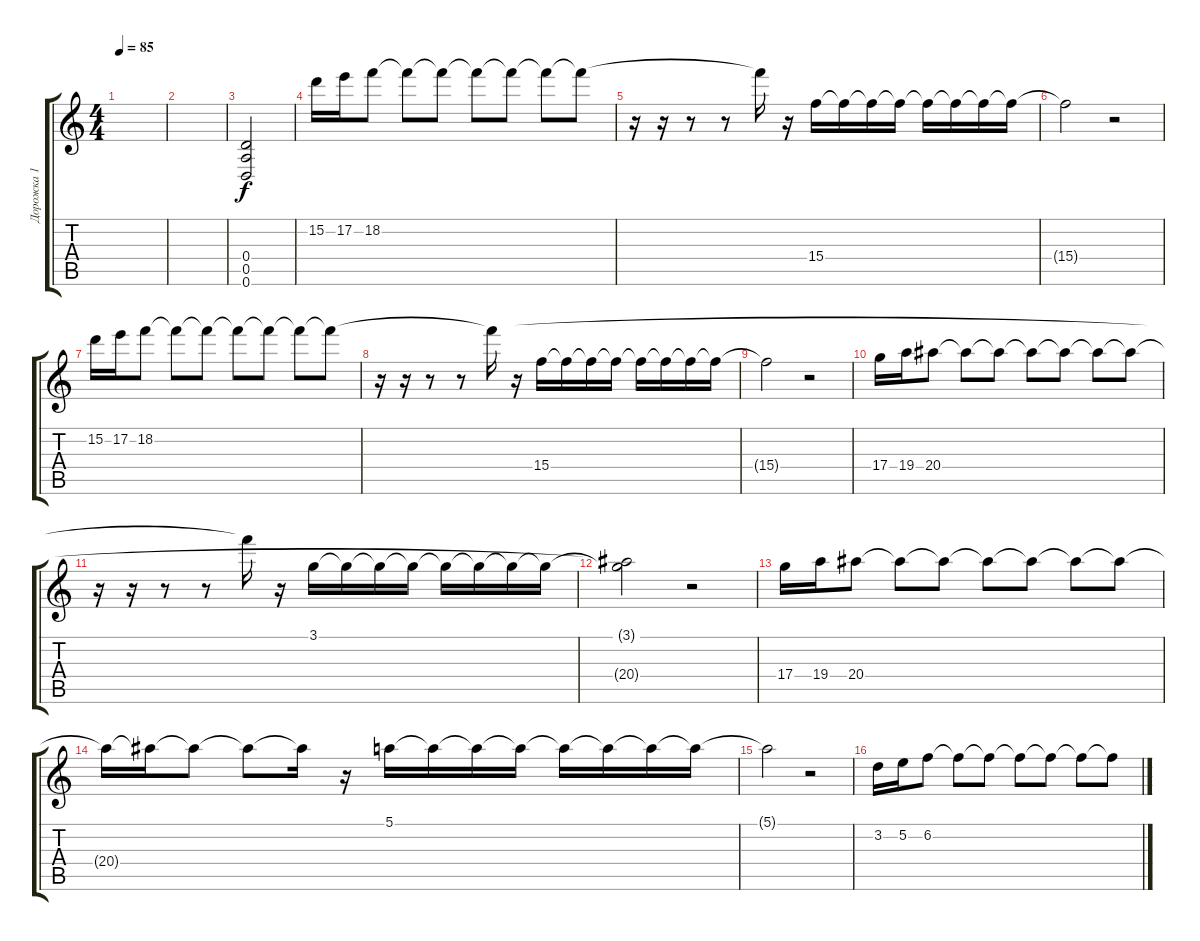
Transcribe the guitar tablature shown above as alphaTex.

\track ("Дорожка 1" "Дорожка 1") {instrument distortionguitar}
\staff {score tabs}
\tuning (E4 B3 G3 D3 A2 D2) {hide}
\ts (4 4)
\tempo 85
\clef g2
\ks c
|
|
(0.4 0.5 0.6).2 |
15.2.16 17.2.16 18.2.8 18.2{t}.8 18.2{t}.8 18.2{t}.8 18.2{t}.8 18.2{t}.8 18.2{t}.8 |
r.16 r.16 r.8 r.8 18.2{t}.16 r.16 15.4.16 15.4{t}.16 15.4{t}.16 15.4{t}.16 15.4{t}.16 15.4{t}.16 15.4{t}.16 15.4{t}.16 |
15.4{t}.2 r.2 |
15.2.16 17.2.16 18.2.8 18.2{t}.8 18.2{t}.8 18.2{t}.8 18.2{t}.8 18.2{t}.8 18.2{t}.8 |
r.16 r.16 r.8 r.8 18.2{t}.16 r.16 15.4.16 15.4{t}.16 15.4{t}.16 15.4{t}.16 15.4{t}.16 15.4{t}.16 15.4{t}.16 15.4{t}.16 |
15.4{t}.2 r.2 |
17.4.16 19.4.16 20.4.8 20.4{t}.8 20.4{t}.8 20.4{t}.8 20.4{t}.8 20.4{t}.8 20.4{t}.8 |
r.16 r.16 r.8 r.8 18.2{t}.16 r.16 3.1.16 3.1{t}.16 3.1{t}.16 3.1{t}.16 3.1{t}.16 3.1{t}.16 3.1{t}.16 3.1{t}.16 |
(3.1{t} 20.4{t}).2 r.2 |
17.4.16 19.4.16 20.4.8 20.4{t}.8 20.4{t}.8 20.4{t}.8 20.4{t}.8 20.4{t}.8 20.4{t}.8 |
20.4{t}.16 20.4{t}.16 20.4{t}.8 20.4{t}.8 20.4{t}.16 r.16 5.1.16 5.1{t}.16 5.1{t}.16 5.1{t}.16 5.1{t}.16 5.1{t}.16 5.1{t}.16 5.1{t}.16 |
5.1{t}.2 r.2 |
3.2.16 5.2.16 6.2.8 6.2{t}.8 6.2{t}.8 6.2{t}.8 6.2{t}.8 6.2{t}.8 6.2{t}.8
